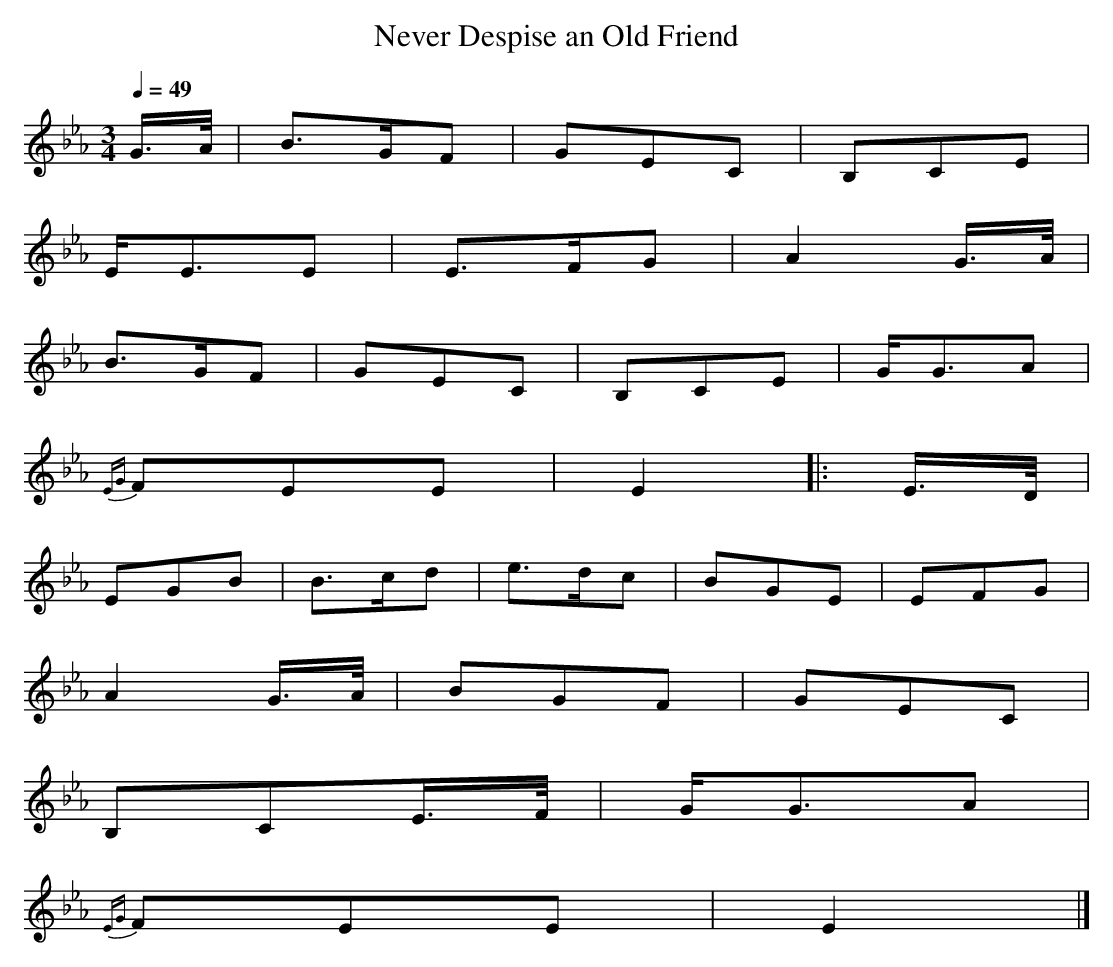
X:1
T: Never Despise an Old Friend
M: 3/4
L: 1/8
Q: 1/4=49
K: Eb % 3 flats
V: 1
G/>A/ | B>GF | GEC | B,CE |
E<EE | E>FG | A2 G/>A/ |
B>GF | GEC | B,CE | G<GA |
{EG}FEE | E2 |: E/>D/ |
EGB | B>cd | e>dc | BGE | EFG |
A2G/>A/ | BGF | GEC |
B,CE/>F/ | G<GA |
{EG}FEE | E2 |]
